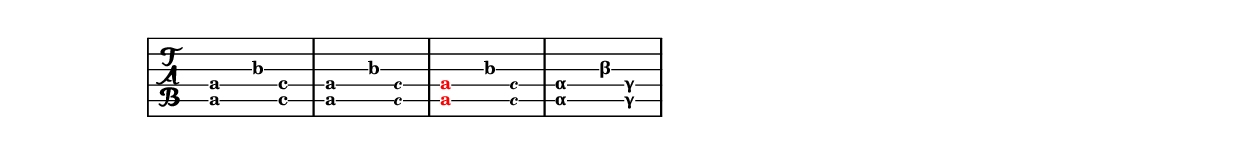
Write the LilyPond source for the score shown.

\version "2.19.21"

\header {
  texidoc = "
A sample tablature with lettered tab,
using fretLabels to modify the fret letters.

By default, letters are drawn sequentially from the alphabet,
but if the context property fretLabels is defined, these are
substituted.  If specified, the length of fretLabels must be
sufficient to label all the frets used.  A warning is issued
if the length is too short.
"
}

notes = \relative {
  \time 3/4
  <f' d>4. <bes>8 <g e>4
  \set fretLabels = \markuplist {"a" "b" \italic \smaller "c"}
  <f d>4. <bes>8 <g e>4
  \set fretLabels = \markuplist {\with-color #red "a"
                       "b"
                       \italic \smaller "c"}
  <f d>4. <bes>8 <g e>4
  \set fretLabels = \markuplist {"α" "β" "γ"}
  <f d>4. <bes>8 <g e>4
}

\score {
  \new TabStaff
  \with {
    stringTunings = \stringTuning <a d' f' a' d'' f''>
    tablatureFormat = #fret-letter-tablature-format
  }
  \new TabVoice {
    \notes
  }
}
